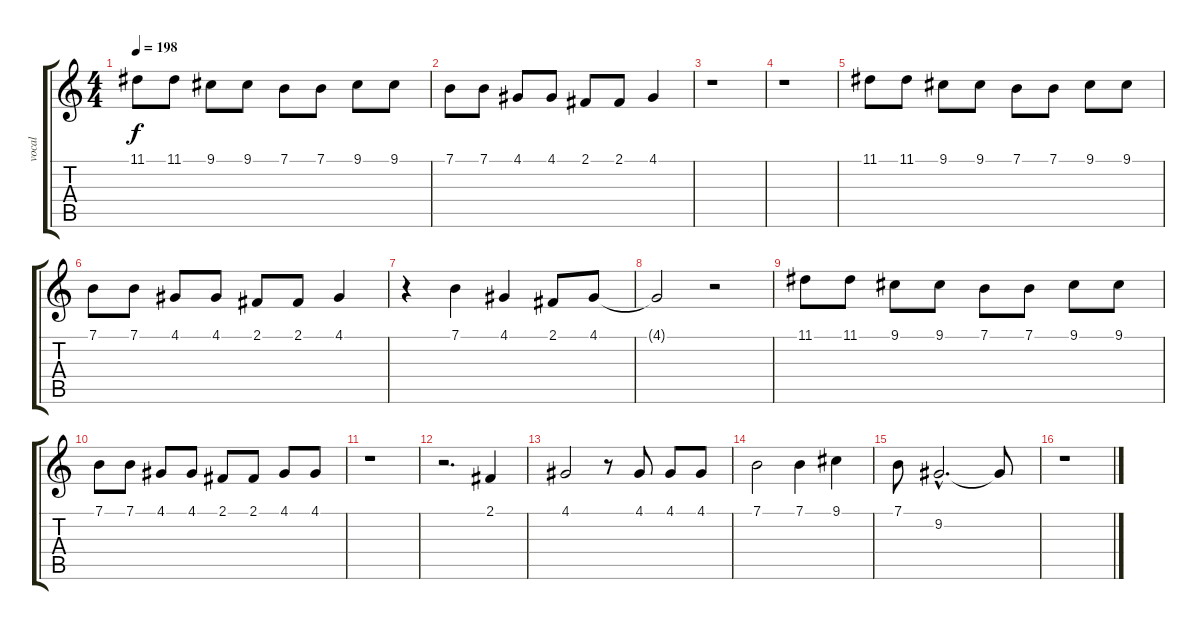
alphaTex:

\track ("vocal" "vocal") {instrument pad4choir}
\staff {score tabs}
\tuning (E4 B3 G3 D3 A2 E2) {hide}
\ts (4 4)
\tempo 198
\clef g2
\ks c
11.1.8{dy f} 11.1.8 9.1.8 9.1.8 7.1.8 7.1.8 9.1.8 9.1.8 |
7.1.8 7.1.8 4.1.8 4.1.8 2.1.8 2.1.8 4.1.4 |
r.1 |
r.1 |
11.1.8 11.1.8 9.1.8 9.1.8 7.1.8 7.1.8 9.1.8 9.1.8 |
7.1.8 7.1.8 4.1.8 4.1.8 2.1.8 2.1.8 4.1.4 |
r.4 7.1.4 4.1.4 2.1.8 4.1.8 |
4.1{t}.2 r.2 |
11.1.8 11.1.8 9.1.8 9.1.8 7.1.8 7.1.8 9.1.8 9.1.8 |
7.1.8 7.1.8 4.1.8 4.1.8 2.1.8 2.1.8 4.1.8 4.1.8 |
r.1 |
r.2{d} 2.1.4 |
4.1.2 r.8 4.1.8 4.1.8 4.1.8 |
7.1.2 7.1.4 9.1.4 |
7.1.8 9.2{hac}.2{d} 9.2{t}.8 |
r.1
